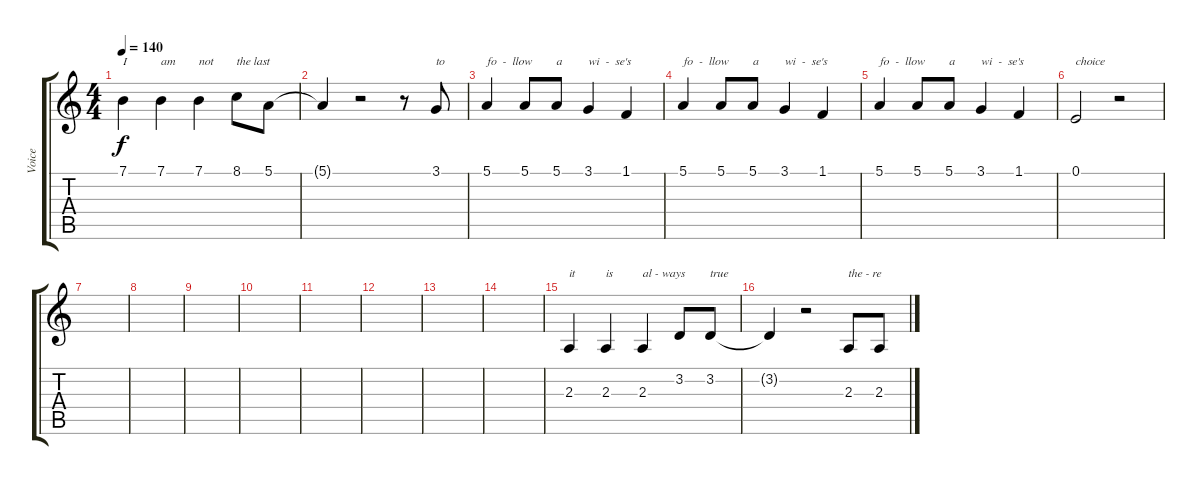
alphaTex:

\track ("Voice" "Voice") {instrument cello}
\staff {score tabs}
\tuning (E4 B3 G3 D3 A2 E2) {hide}
\ts (4 4)
\tempo 140
\clef g2
\ks c
7.1.4{txt "I" dy f} 7.1.4{txt "am"} 7.1.4{txt "not"} 8.1.8{txt "the last"} 5.1.8 |
5.1{t}.4 r.2 r.8 3.1.8{txt "to"} |
5.1.4{txt "fo  -  llow"} 5.1.8 5.1.8{txt "a"} 3.1.4{txt "wi  -  se's"} 1.1.4 |
5.1.4{txt "fo  -  llow"} 5.1.8 5.1.8{txt "a"} 3.1.4{txt "wi  -  se's"} 1.1.4 |
5.1.4{txt "fo  -  llow"} 5.1.8 5.1.8{txt "a"} 3.1.4{txt "wi  -  se's"} 1.1.4 |
0.1.2{txt "choice"} r.2 |
|
|
|
|
|
|
|
|
2.3.4{txt "it"} 2.3.4{txt "is"} 2.3.4{txt "al - ways"} 3.2.8 3.2.8{txt "true"} |
3.2{t}.4 r.2 2.3.8{txt "the - re"} 2.3.8
